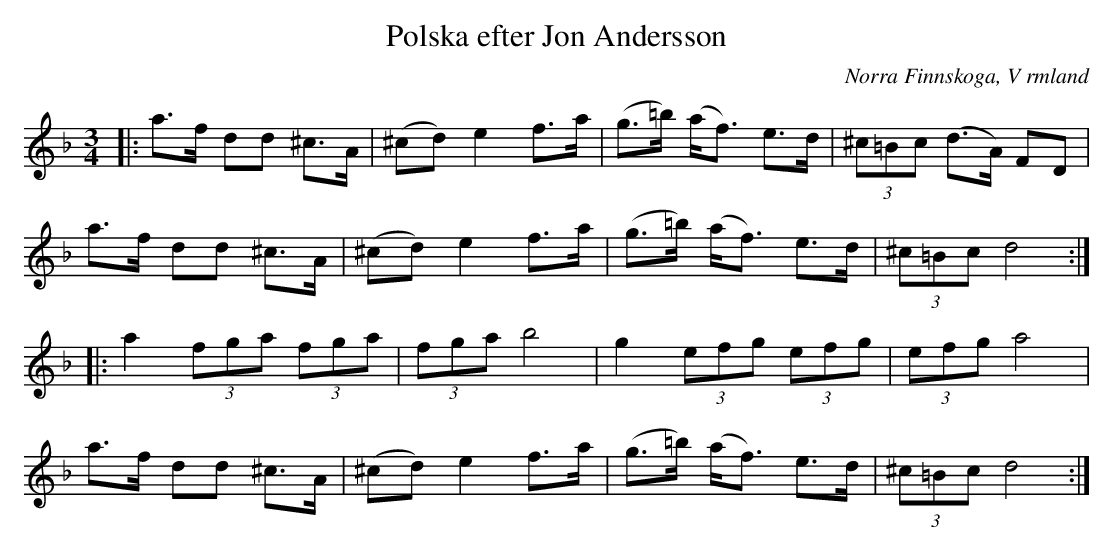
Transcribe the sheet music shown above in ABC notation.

X:1
T:Polska efter Jon Andersson
O:Norra Finnskoga, V rmland
M:3/4
L:1/8
K:Dm
|:a3/2f/2 dd ^c3/2A/2|(^cd) e2 f3/2a/2|(g3/2=b/2) (a/2f3/2) e3/2d/2|(3^c=Bc (d3/2A/2) FD|
a3/2f/2 dd ^c3/2A/2|(^cd) e2 f3/2a/2|(g3/2=b/2) (a/2f3/2) e3/2d/2|(3^c=Bc d4:|
|:a2 (3fga (3fga|(3fga b4|g2 (3efg (3efg|(3efg a4|
a3/2f/2 dd ^c3/2A/2|(^cd) e2 f3/2a/2|(g3/2=b/2) (a/2f3/2) e3/2d/2|(3^c=Bc d4:|
